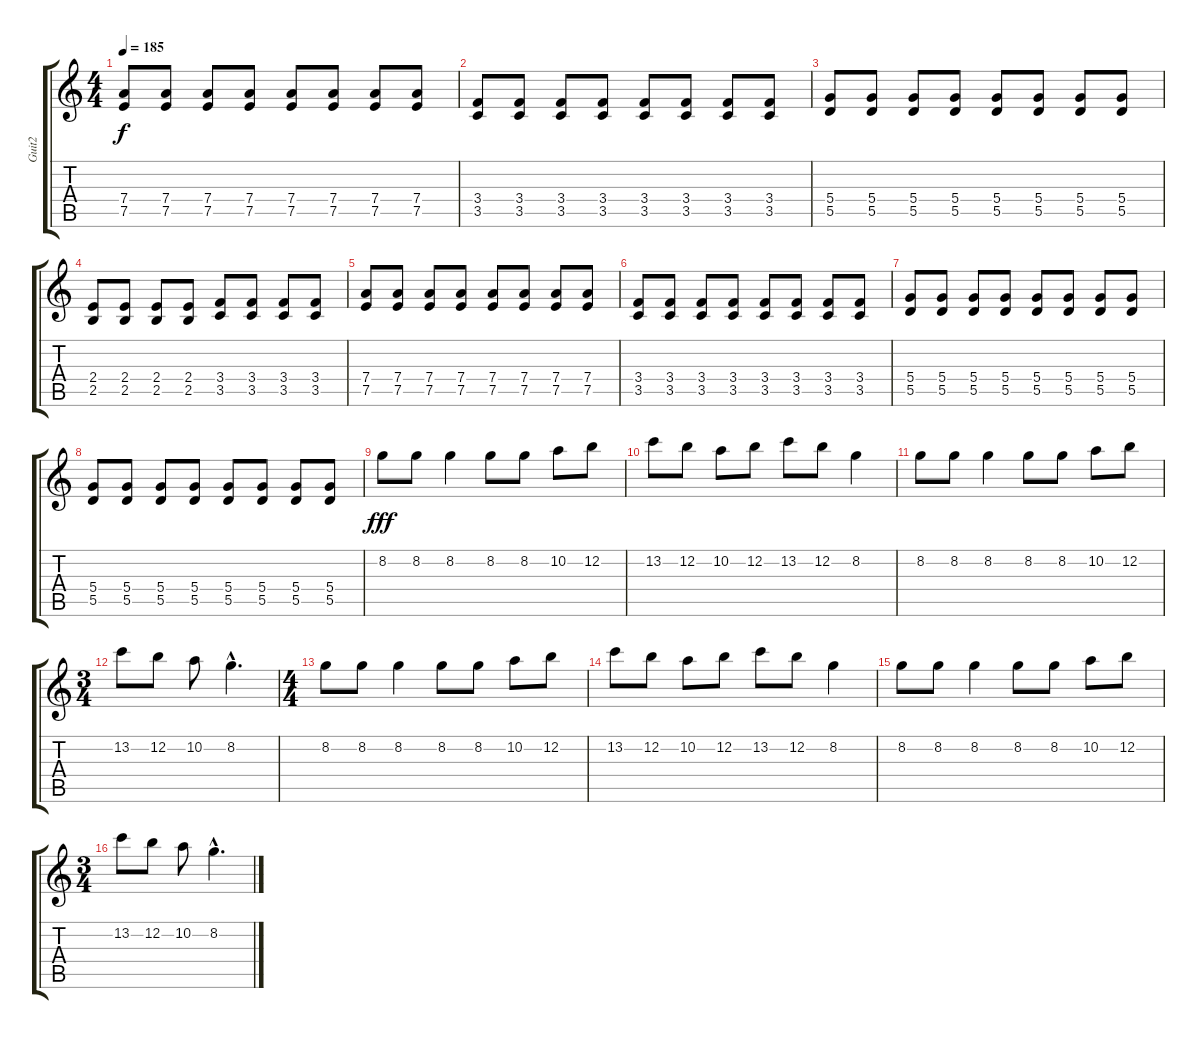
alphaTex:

\track ("Guit2" "Guit2") {instrument overdrivenguitar}
\staff {score tabs}
\tuning (E4 B3 G3 D3 A2 E2) {hide}
\ts (4 4)
\tempo 185
\clef g2
\ks c
(7.4 7.5).8{dy f} (7.4 7.5).8 (7.4 7.5).8 (7.4 7.5).8 (7.4 7.5).8 (7.4 7.5).8 (7.4 7.5).8 (7.4 7.5).8 |
(3.4 3.5).8 (3.4 3.5).8 (3.4 3.5).8 (3.4 3.5).8 (3.4 3.5).8 (3.4 3.5).8 (3.4 3.5).8 (3.4 3.5).8 |
(5.4 5.5).8 (5.4 5.5).8 (5.4 5.5).8 (5.4 5.5).8 (5.4 5.5).8 (5.4 5.5).8 (5.4 5.5).8 (5.4 5.5).8 |
(2.4 2.5).8 (2.4 2.5).8 (2.4 2.5).8 (2.4 2.5).8 (3.4 3.5).8 (3.4 3.5).8 (3.4 3.5).8 (3.4 3.5).8 |
(7.4 7.5).8 (7.4 7.5).8 (7.4 7.5).8 (7.4 7.5).8 (7.4 7.5).8 (7.4 7.5).8 (7.4 7.5).8 (7.4 7.5).8 |
(3.4 3.5).8 (3.4 3.5).8 (3.4 3.5).8 (3.4 3.5).8 (3.4 3.5).8 (3.4 3.5).8 (3.4 3.5).8 (3.4 3.5).8 |
(5.4 5.5).8 (5.4 5.5).8 (5.4 5.5).8 (5.4 5.5).8 (5.4 5.5).8 (5.4 5.5).8 (5.4 5.5).8 (5.4 5.5).8 |
(5.4 5.5).8 (5.4 5.5).8 (5.4 5.5).8 (5.4 5.5).8 (5.4 5.5).8 (5.4 5.5).8 (5.4 5.5).8 (5.4 5.5).8 |
8.2.8{dy fff} 8.2.8 8.2.4 8.2.8 8.2.8 10.2.8 12.2.8 |
13.2.8 12.2.8 10.2.8 12.2.8 13.2.8 12.2.8 8.2.4 |
8.2.8 8.2.8 8.2.4 8.2.8 8.2.8 10.2.8 12.2.8 |
\ts (3 4)
13.2.8 12.2.8 10.2.8 8.2{hac}.4{d} |
\ts (4 4)
8.2.8 8.2.8 8.2.4 8.2.8 8.2.8 10.2.8 12.2.8 |
13.2.8 12.2.8 10.2.8 12.2.8 13.2.8 12.2.8 8.2.4 |
8.2.8 8.2.8 8.2.4 8.2.8 8.2.8 10.2.8 12.2.8 |
\ts (3 4)
13.2.8 12.2.8 10.2.8 8.2{hac}.4{d}
